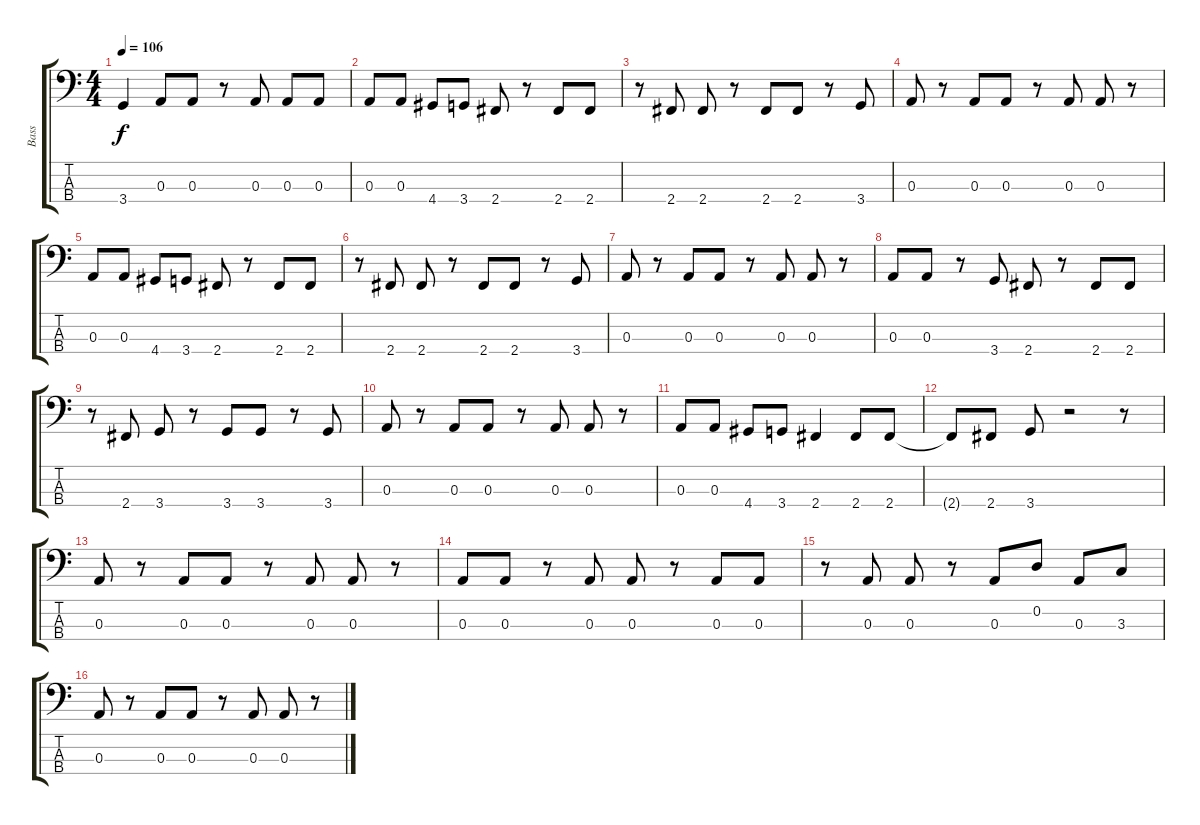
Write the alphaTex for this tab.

\track ("Bass" "Bass") {instrument electricbassfinger}
\staff {score tabs}
\tuning (G2 D2 A1 E1) {hide}
\ts (4 4)
\tempo 106
\clef f4
\ks c
3.4.4{dy f} 0.3.8 0.3.8 r.8 0.3.8 0.3.8 0.3.8 |
0.3.8 0.3.8 4.4.8 3.4.8 2.4.8 r.8 2.4.8 2.4.8 |
r.8 2.4.8 2.4.8 r.8 2.4.8 2.4.8 r.8 3.4.8 |
0.3.8 r.8 0.3.8 0.3.8 r.8 0.3.8 0.3.8 r.8 |
0.3.8 0.3.8 4.4.8 3.4.8 2.4.8 r.8 2.4.8 2.4.8 |
r.8 2.4.8 2.4.8 r.8 2.4.8 2.4.8 r.8 3.4.8 |
0.3.8 r.8 0.3.8 0.3.8 r.8 0.3.8 0.3.8 r.8 |
0.3.8 0.3.8 r.8 3.4.8 2.4.8 r.8 2.4.8 2.4.8 |
r.8 2.4.8 3.4.8 r.8 3.4.8 3.4.8 r.8 3.4.8 |
0.3.8 r.8 0.3.8 0.3.8 r.8 0.3.8 0.3.8 r.8 |
0.3.8 0.3.8 4.4.8 3.4.8 2.4.4 2.4.8 2.4.8 |
2.4{t}.8 2.4.8 3.4.8 r.2 r.8 |
0.3.8 r.8 0.3.8 0.3.8 r.8 0.3.8 0.3.8 r.8 |
0.3.8 0.3.8 r.8 0.3.8 0.3.8 r.8 0.3.8 0.3.8 |
r.8 0.3.8 0.3.8 r.8 0.3.8 0.2.8 0.3.8 3.3.8 |
0.3.8 r.8 0.3.8 0.3.8 r.8 0.3.8 0.3.8 r.8
